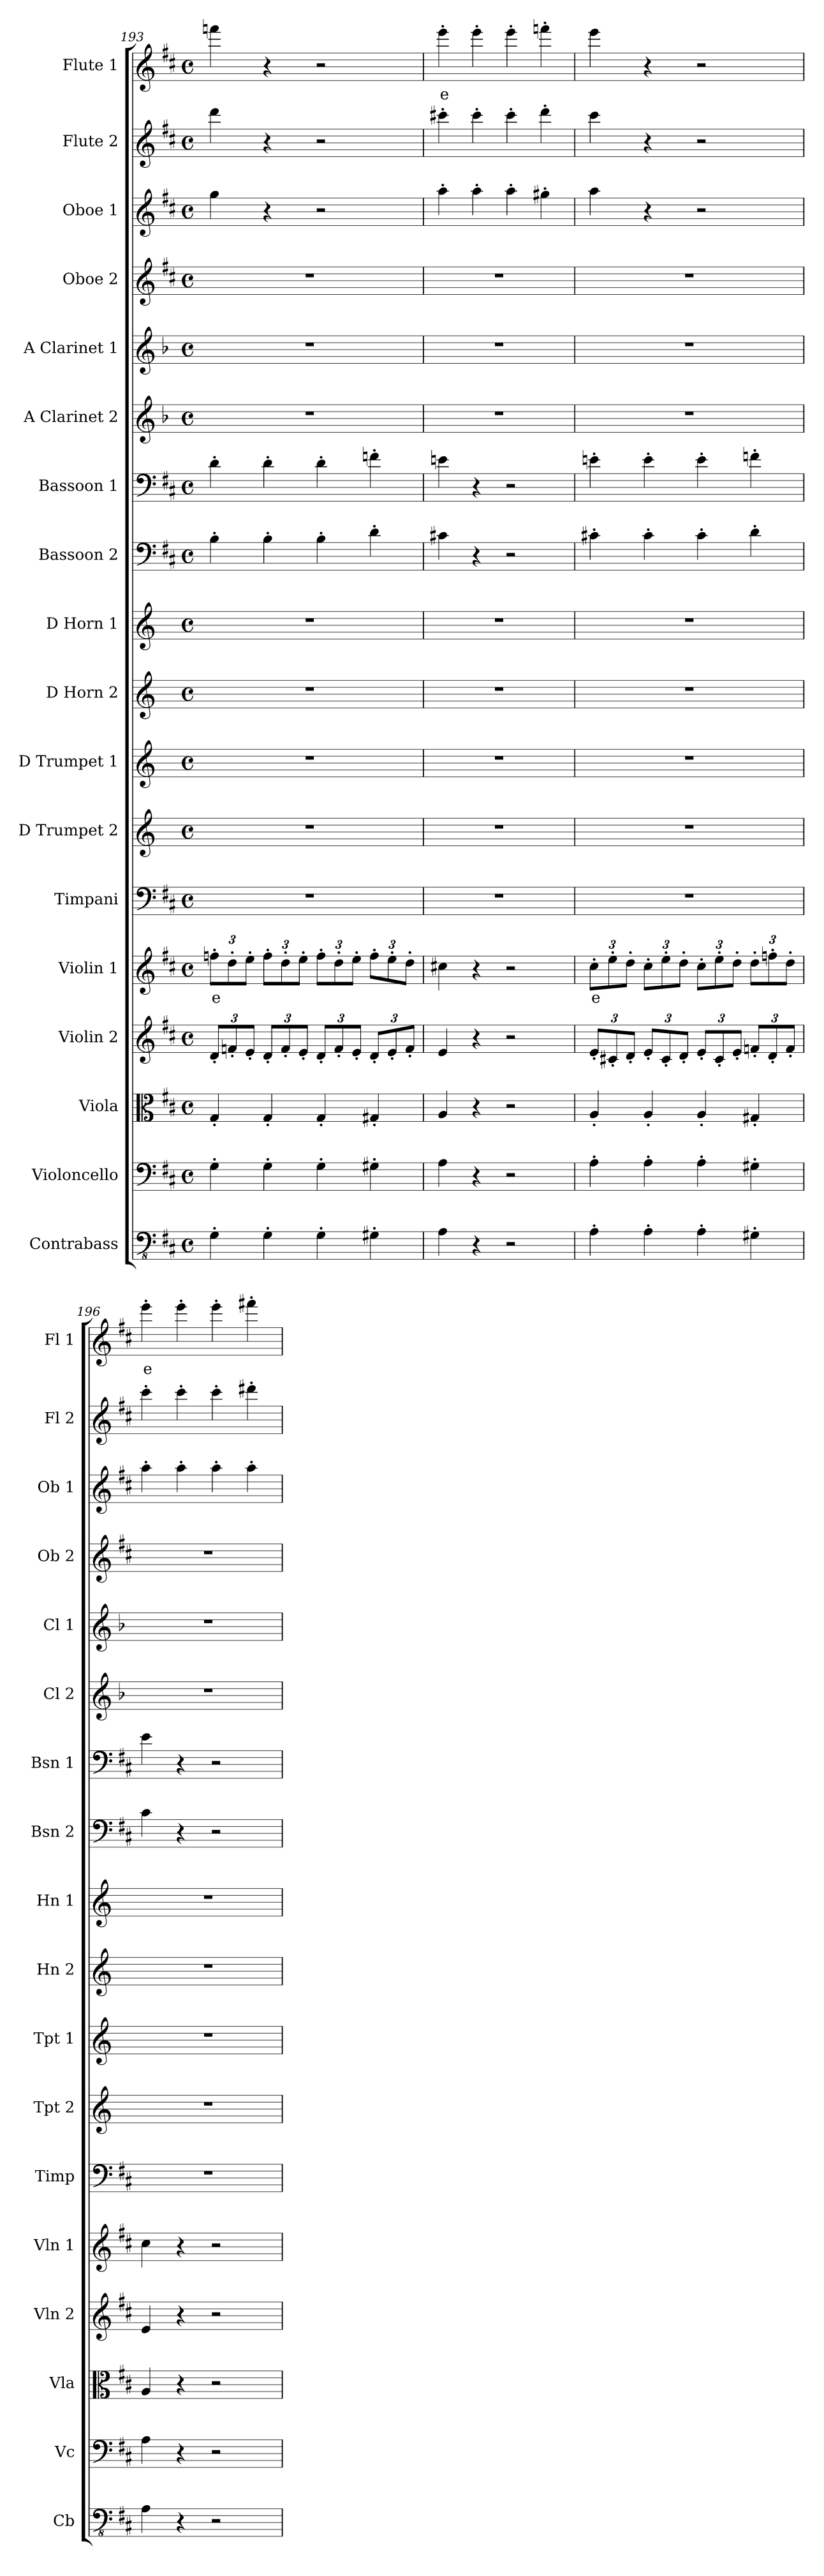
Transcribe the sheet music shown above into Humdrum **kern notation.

**kern	**kern	**kern	**kern	**kern	**text	**kern	**kern	**kern	**kern	**kern	**kern	**kern	**kern	**kern	**kern	**kern	**kern	**kern	**text
*part18	*part17	*part16	*part15	*part14	*part14	*part13	*part12	*part11	*part10	*part9	*part8	*part7	*part6	*part5	*part4	*part3	*part2	*part1	*part1
*staff18	*staff17	*staff16	*staff15	*staff14	*staff14	*staff13	*staff12	*staff11	*staff10	*staff9	*staff8	*staff7	*staff6	*staff5	*staff4	*staff3	*staff2	*staff1	*staff1
*I"Contrabass	*I"Violoncello	*I"Viola	*I"Violin 2	*I"Violin 1	*	*I"Timpani	*I"D Trumpet 2	*I"D Trumpet 1	*I"D Horn 2	*I"D Horn 1	*I"Bassoon 2	*I"Bassoon 1	*I"A Clarinet 2	*I"A Clarinet 1	*I"Oboe 2	*I"Oboe 1	*I"Flute 2	*I"Flute 1	*
*I'Cb	*I'Vc	*I'Vla	*I'Vln 2	*I'Vln 1	*	*I'Timp	*I'Tpt 2	*I'Tpt 1	*I'Hn 2	*I'Hn 1	*I'Bsn 2	*I'Bsn 1	*I'Cl 2	*I'Cl 1	*I'Ob 2	*I'Ob 1	*I'Fl 2	*I'Fl 1	*
*clefFv4	*clefF4	*clefC3	*clefG2	*clefG2	*	*clefF4	*clefG2	*clefG2	*clefG2	*clefG2	*clefF4	*clefF4	*clefG2	*clefG2	*clefG2	*clefG2	*clefG2	*clefG2	*
*	*	*	*	*	*	*	*ITrd-1c-2	*ITrd-1c-2	*ITrd6c10	*ITrd6c10	*	*	*ITrd2c3	*ITrd2c3	*	*	*	*	*
*k[f#c#]	*k[f#c#]	*k[f#c#]	*k[f#c#]	*k[f#c#]	*	*k[f#c#]	*k[f#c#]	*k[f#c#]	*k[f#c#]	*k[f#c#]	*k[f#c#]	*k[f#c#]	*k[f#c#]	*k[f#c#]	*k[f#c#]	*k[f#c#]	*k[f#c#]	*k[f#c#]	*
*M4/4	*M4/4	*M4/4	*M4/4	*M4/4	*	*M4/4	*M4/4	*M4/4	*M4/4	*M4/4	*M4/4	*M4/4	*M4/4	*M4/4	*M4/4	*M4/4	*M4/4	*M4/4	*
*met(c)	*met(c)	*met(c)	*met(c)	*met(c)	*	*met(c)	*met(c)	*met(c)	*met(c)	*met(c)	*met(c)	*met(c)	*met(c)	*met(c)	*met(c)	*met(c)	*met(c)	*met(c)	*
*	*	*	*Xbrackettup	*Xbrackettup	*	*	*	*	*	*	*	*	*	*	*	*	*	*	*
=193	=193	=193	=193	=193	=193	=193	=193	=193	=193	=193	=193	=193	=193	=193	=193	=193	=193	=193	=193
!	!	!	!	!	!LO:LY:b:color=#FF0000	!	!	!	!	!	!	!	!	!	!	!	!	!	!
4GG'\	4G'\	4G'/	12d'/L	12ffn'\L	e	1r	1r	1r	1r	1r	4B'\	4d'\	1r	1r	1r	4gg\	4ddd\	4fffn\	.
.	.	.	12fn'/	12dd'\	.	.	.	.	.	.	.	.	.	.	.	.	.	.	.
.	.	.	12e'/J	12ee'\J	.	.	.	.	.	.	.	.	.	.	.	.	.	.	.
4GG'\	4G'\	4G'/	12d'/L	12ff'\L	.	.	.	.	.	.	4B'\	4d'\	.	.	.	4r	4r	4r	.
.	.	.	12f'/	12dd'\	.	.	.	.	.	.	.	.	.	.	.	.	.	.	.
.	.	.	12e'/J	12ee'\J	.	.	.	.	.	.	.	.	.	.	.	.	.	.	.
4GG'\	4G'\	4G'/	12d'/L	12ff'\L	.	.	.	.	.	.	4B'\	4d'\	.	.	.	2r	2r	2r	.
.	.	.	12f'/	12dd'\	.	.	.	.	.	.	.	.	.	.	.	.	.	.	.
.	.	.	12e'/J	12ee'\J	.	.	.	.	.	.	.	.	.	.	.	.	.	.	.
4GG#X'\	4G#X'\	4G#X'/	12d'/L	12ff'\L	.	.	.	.	.	.	4d'\	4fn'\	.	.	.	.	.	.	.
.	.	.	12e'/	12ee'\	.	.	.	.	.	.	.	.	.	.	.	.	.	.	.
.	.	.	12f'/J	12dd'\J	.	.	.	.	.	.	.	.	.	.	.	.	.	.	.
=194	=194	=194	=194	=194	=194	=194	=194	=194	=194	=194	=194	=194	=194	=194	=194	=194	=194	=194	=194
!	!	!	!	!	!	!	!	!	!	!	!	!	!	!	!	!	!	!	!LO:LY:b:color=#FF0000
4AA\	4A\	4A/	4e/	4cc#X\	.	1r	1r	1r	1r	1r	4c#X\	4en\	1r	1r	1r	4aa'\	4ccc#X'\	4eee'\	e
4r	4r	4r	4r	4r	.	.	.	.	.	.	4r	4r	.	.	.	4aa'\	4ccc#'\	4eee'\	.
2r	2r	2r	2r	2r	.	.	.	.	.	.	2r	2r	.	.	.	4aa'\	4ccc#'\	4eee'\	.
.	.	.	.	.	.	.	.	.	.	.	.	.	.	.	.	4gg#X'\	4ddd'\	4fffn'\	.
!!LO:PB:g=z
=195	=195	=195	=195	=195	=195	=195	=195	=195	=195	=195	=195	=195	=195	=195	=195	=195	=195	=195	=195
!	!	!	!	!	!LO:LY:b:color=#FF0000	!	!	!	!	!	!	!	!	!	!	!	!	!	!
4AA'\	4A'\	4A'/	12e'/L	12cc#'\L	e	1r	1r	1r	1r	1r	4c#X'\	4en'\	1r	1r	1r	4aa\	4ccc#\	4eee\	.
.	.	.	12c#X'/	12ee'\	.	.	.	.	.	.	.	.	.	.	.	.	.	.	.
.	.	.	12d'/J	12dd'\J	.	.	.	.	.	.	.	.	.	.	.	.	.	.	.
4AA'\	4A'\	4A'/	12e'/L	12cc#'\L	.	.	.	.	.	.	4c#'\	4e'\	.	.	.	4r	4r	4r	.
.	.	.	12c#'/	12ee'\	.	.	.	.	.	.	.	.	.	.	.	.	.	.	.
.	.	.	12d'/J	12dd'\J	.	.	.	.	.	.	.	.	.	.	.	.	.	.	.
4AA'\	4A'\	4A'/	12e'/L	12cc#'\L	.	.	.	.	.	.	4c#'\	4e'\	.	.	.	2r	2r	2r	.
.	.	.	12c#'/	12ee'\	.	.	.	.	.	.	.	.	.	.	.	.	.	.	.
.	.	.	12e'/J	12dd'\J	.	.	.	.	.	.	.	.	.	.	.	.	.	.	.
4GG#X'\	4G#X'\	4G#X'/	12fn'/L	12dd'\L	.	.	.	.	.	.	4d'\	4fn'\	.	.	.	.	.	.	.
.	.	.	12d'/	12ffn'\	.	.	.	.	.	.	.	.	.	.	.	.	.	.	.
.	.	.	12f'/J	12dd'\J	.	.	.	.	.	.	.	.	.	.	.	.	.	.	.
=196	=196	=196	=196	=196	=196	=196	=196	=196	=196	=196	=196	=196	=196	=196	=196	=196	=196	=196	=196
!	!	!	!	!	!	!	!	!	!	!	!	!	!	!	!	!	!	!	!LO:LY:b:color=#FF0000
4AA\	4A\	4A/	4e/	4cc#\	.	1r	1r	1r	1r	1r	4c#\	4e\	1r	1r	1r	4aa'\	4ccc#'\	4eee'\	e
4r	4r	4r	4r	4r	.	.	.	.	.	.	4r	4r	.	.	.	4aa'\	4ccc#'\	4eee'\	.
2r	2r	2r	2r	2r	.	.	.	.	.	.	2r	2r	.	.	.	4aa'\	4ccc#'\	4eee'\	.
.	.	.	.	.	.	.	.	.	.	.	.	.	.	.	.	4aa'\	4ddd#X'\	4fff#X'\	.
=	=	=	=	=	=	=	=	=	=	=	=	=	=	=	=	=	=	=	=
*-	*-	*-	*-	*-	*-	*-	*-	*-	*-	*-	*-	*-	*-	*-	*-	*-	*-	*-	*-
